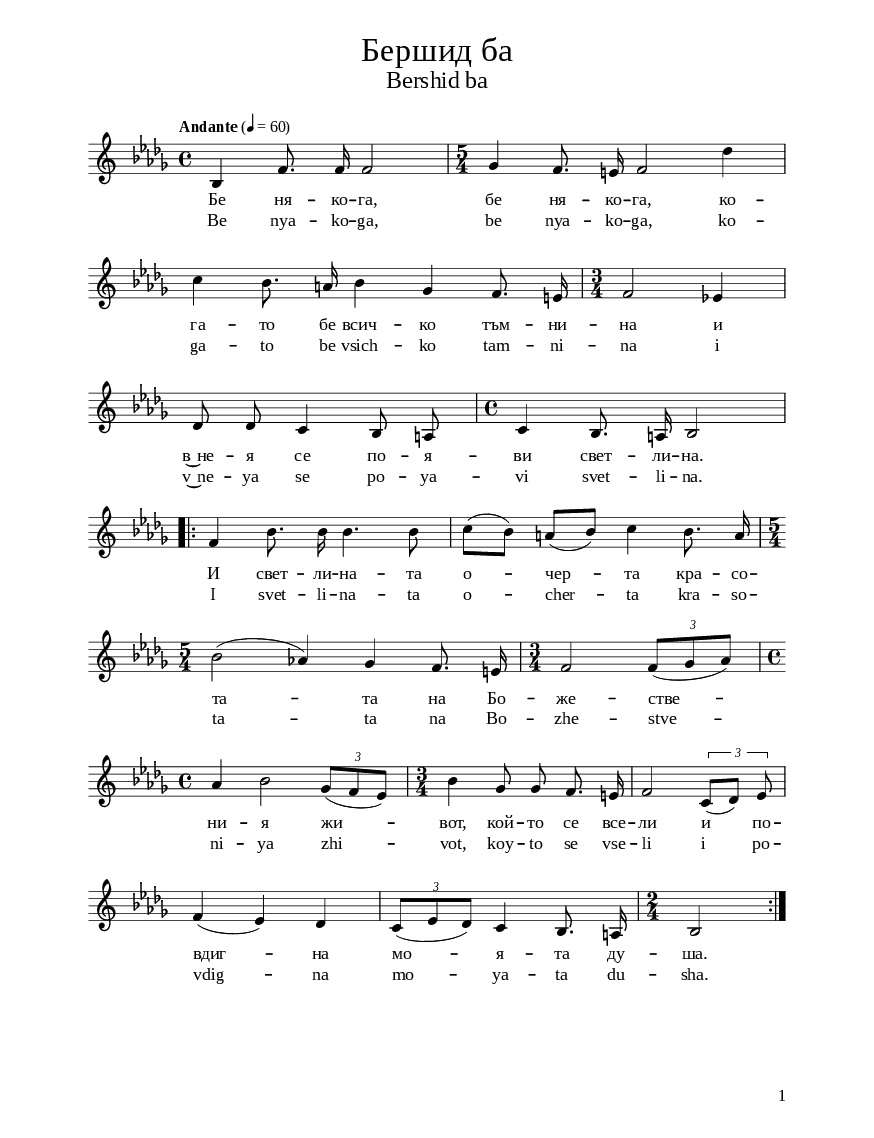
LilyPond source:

\version "2.24.0"

% include paper part and global functions
\include "include/globals.ily"

\bookpart {
  \label #'ref039
  \tocItem \markup " "
  \include "include/bookpart-paper.ily"
  \score {
    \include "include/score-layout.ily"


    \new Voice \absolute  {
      \clef treble
      \key bes \minor
      \time 4/4
      \tempoFunc "Andante" 4 "60"

      \autoBeamOff

      \autoBeamOff

      bes4 f'8. f'16 f'2 | \time 5/4  ges'4 f'8. e'16 f'2 des''4 \break |

      c''4 bes'8. a'16 bes'4 ges' f'8. e'16 | \time 3/4  f'2 ees'!4 \break |

      des'8 des' c'4 bes8 a | \time 4/4  c'4 bes8. a16 bes2 \break |

      \repeat volta 2 {
        f'4 bes'8. bes'16 bes'4. bes'8 | \autoBeamOn c''8  ( bes')  a' ( bes' ) c''4 \autoBeamOff bes'8. a'16 \break |

        \time 5/4  | bes'2 ( as'!4 )  ges' f'8. e'16 | \time 3/4  f'2 \times 2/3  {  f'8 [ ( ges' as'8 ) ] } \break |

        \time 4/4  as'4 bes'2  \times 2/3  {  ges'8 ( [ f' es'8 ] ) } | \time 3/4  bes'4 ges'8 ges' f'8. e'16

        f'2 \times 2/3 { c'8 [ ( des' ) ] es'8  } | \break

        f'4 ( es' ) des' | \times 2/3  { c'8 [ ( es' des'8 ) ] } c'4 bes8. a16  | \time 2/4  bes2  \break |

      }
    }

    \addlyrics {
      Бе ня -- ко  -- га, бе ня -- ко -- га,
      ко -- га -- то бе всич -- ко тъм -- ни -- на
      и в~не -- я се по -- я -- ви свет -- ли -- на.
      И свет -- ли -- на -- та о -- чер -- та кра -- со -- та -- та
      на Бо -- же -- стве -- ни -- я жи -- вот,
      кой -- то се все -- ли
      и по -- вдиг -- на мо -- я -- та ду -- ша.
    }

    \addlyrics {
      Be nya -- ko  -- ga, be nya -- ko -- ga,
      ko -- ga -- to be vsich -- ko tam -- ni -- na
      i v~ne -- ya se po -- ya -- vi svet -- li -- na.
      I svet -- li -- na -- ta o -- cher -- ta kra -- so -- ta -- ta
      na Bo -- zhe -- stve -- ni -- ya zhi -- vot,
      koy -- to se vse -- li
      i po -- vdig -- na mo -- ya -- ta du -- sha.
    }


    \header {
      title = \titleFunc "Бершид ба" "Bershid ba"
    }

    \midi{}

  } % score

  %\markup \dc-one "D.C."
  %

  % include foreign translation(s) of the song
  \pageBreak
  \version "2.20.0"

\markup \fill-line { \fontsize #deTitleFontSize "Bershid ba" }
\markup \null
\markup \null
\markup \fontsize #deCoupletFontSize {
  \hspace #10
  \override #`(baseline-skip . ,deCoupletBaselineSkip)

  \column {
     \line { " " }      
    
       \line { " " Es war einmal, es war einmal,}

   \line { " "als alles Dunkelheit war}

   \line { " "und in ihr erschien das Licht.}

   \line { " "Und das Licht zeichnete die Schönheit des göttlichen Lebens, }

   \line { " "das sich einverleibt hat }

   \line { " "und erhob meine Seele.}
      
       
    }
    
    
}
    


} % bookpart
